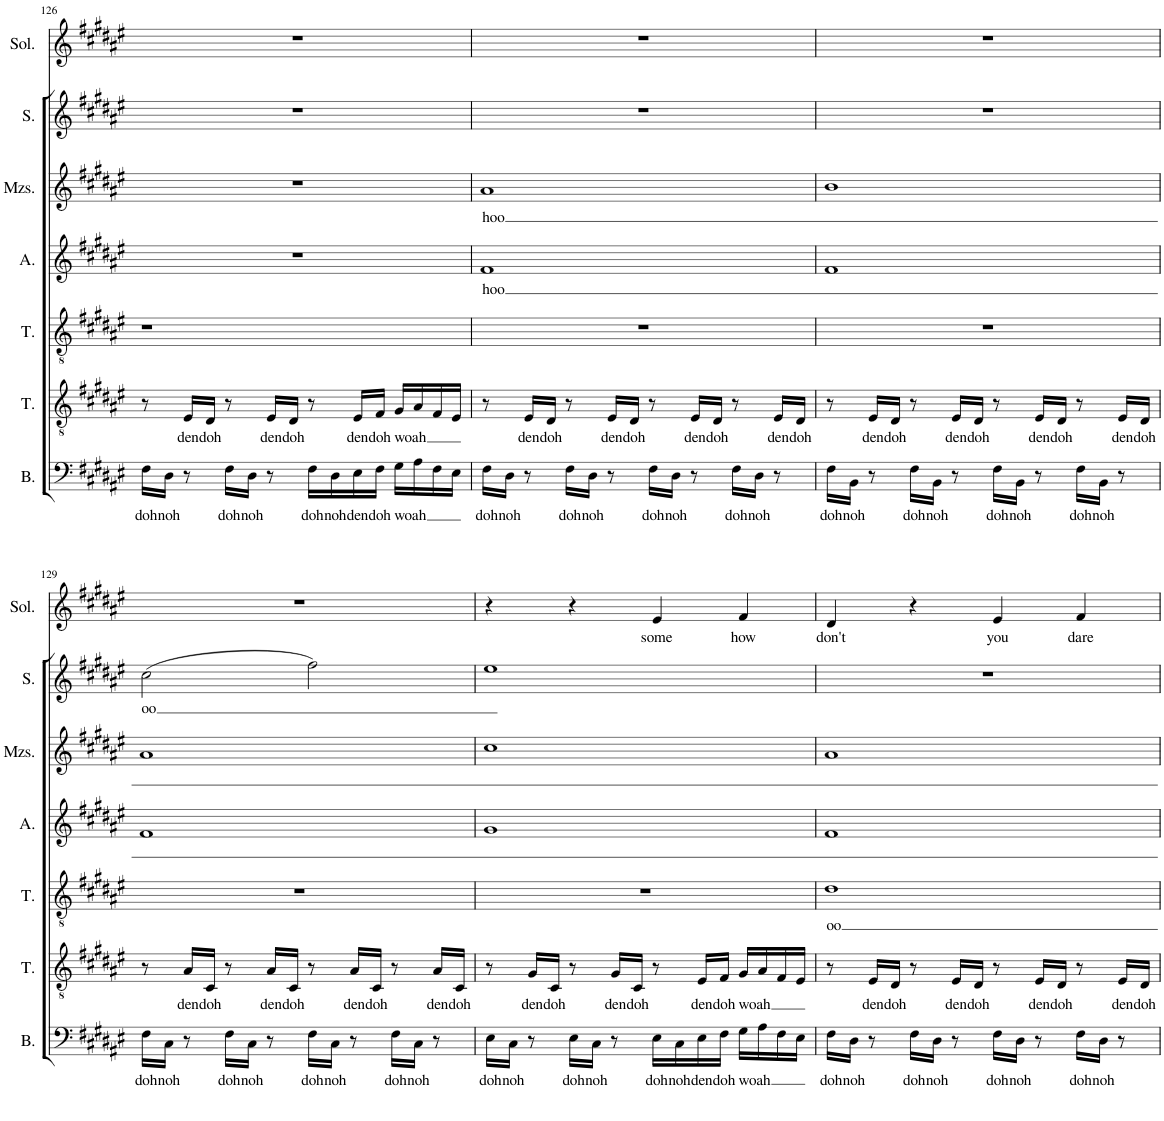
**kern	**text	**kern	**text	**kern	**text	**kern	**text	**kern	**text	**kern	**text	**kern	**text
*part7	*part7	*part6	*part6	*part5	*part5	*part4	*part4	*part3	*part3	*part2	*part2	*part1	*part1
*staff7	*staff7	*staff6	*staff6	*staff5	*staff5	*staff4	*staff4	*staff3	*staff3	*staff2	*staff2	*staff1	*staff1
*I"Bass	*	*I"Tenor	*	*I"Tenor	*	*I"Alto	*	*I"Mezzo-soprano	*	*I"Soprano	*	*I"Solo	*
*I'B.	*	*I'T.	*	*I'T.	*	*I'A.	*	*I'Mzs.	*	*I'S.	*	*I'Sol.	*
!!LO:PB:g=z
*clefF4	*	*clefGv2	*	*clefGv2	*	*clefG2	*	*clefG2	*	*clefG2	*	*clefG2	*
*k[f#c#g#d#a#e#]	*	*k[f#c#g#d#a#e#]	*	*k[f#c#g#d#a#e#]	*	*k[f#c#g#d#a#e#]	*	*k[f#c#g#d#a#e#]	*	*k[f#c#g#d#a#e#]	*	*k[f#c#g#d#a#e#]	*
*M4/4	*	*M4/4	*	*M4/4	*	*M4/4	*	*M4/4	*	*M4/4	*	*M4/4	*
=126	=126	=126	=126	=126	=126	=126	=126	=126	=126	=126	=126	=126	=126
!	!LO:LY:b	!	!	!	!	!	!	!	!	!	!	!	!
16F#\LL	doh	8r	.	1r	.	1r	.	1r	.	1r	.	1r	.
!	!LO:LY:b	!	!	!	!	!	!	!	!	!	!	!	!
16D#\JJ	noh	.	.	.	.	.	.	.	.	.	.	.	.
!	!	!	!LO:LY:b	!	!	!	!	!	!	!	!	!	!
8r	.	16E#/LL	den	.	.	.	.	.	.	.	.	.	.
!	!	!	!LO:LY:b	!	!	!	!	!	!	!	!	!	!
.	.	16D#/JJ	doh	.	.	.	.	.	.	.	.	.	.
!	!LO:LY:b	!	!	!	!	!	!	!	!	!	!	!	!
16F#\LL	doh	8r	.	.	.	.	.	.	.	.	.	.	.
!	!LO:LY:b	!	!	!	!	!	!	!	!	!	!	!	!
16D#\JJ	noh	.	.	.	.	.	.	.	.	.	.	.	.
!	!	!	!LO:LY:b	!	!	!	!	!	!	!	!	!	!
8r	.	16E#/LL	den	.	.	.	.	.	.	.	.	.	.
!	!	!	!LO:LY:b	!	!	!	!	!	!	!	!	!	!
.	.	16D#/JJ	doh	.	.	.	.	.	.	.	.	.	.
!	!LO:LY:b	!	!	!	!	!	!	!	!	!	!	!	!
16F#\LL	doh	8r	.	.	.	.	.	.	.	.	.	.	.
!	!LO:LY:b	!	!	!	!	!	!	!	!	!	!	!	!
16D#\	noh	.	.	.	.	.	.	.	.	.	.	.	.
!	!LO:LY:b	!	!LO:LY:b	!	!	!	!	!	!	!	!	!	!
16E#\	den	16E#/LL	den	.	.	.	.	.	.	.	.	.	.
!	!LO:LY:b	!	!LO:LY:b	!	!	!	!	!	!	!	!	!	!
16F#\JJ	doh	16F#/JJ	doh	.	.	.	.	.	.	.	.	.	.
!	!LO:LY:b	!	!LO:LY:b	!	!	!	!	!	!	!	!	!	!
16G#\LL	woah	16G#/LL	woah	.	.	.	.	.	.	.	.	.	.
16A#\	.	16A#/	.	.	.	.	.	.	.	.	.	.	.
16F#\	.	16F#/	.	.	.	.	.	.	.	.	.	.	.
16E#\JJ	.	16E#/JJ	.	.	.	.	.	.	.	.	.	.	.
=127	=127	=127	=127	=127	=127	=127	=127	=127	=127	=127	=127	=127	=127
!	!LO:LY:b	!	!	!	!	!	!LO:LY:b	!	!LO:LY:b	!	!	!	!
16F#\LL	doh	8r	.	1r	.	1f#	hoo	1a#	hoo	1r	.	1r	.
!	!LO:LY:b	!	!	!	!	!	!	!	!	!	!	!	!
16D#\JJ	noh	.	.	.	.	.	.	.	.	.	.	.	.
!	!	!	!LO:LY:b	!	!	!	!	!	!	!	!	!	!
8r	.	16E#/LL	den	.	.	.	.	.	.	.	.	.	.
!	!	!	!LO:LY:b	!	!	!	!	!	!	!	!	!	!
.	.	16D#/JJ	doh	.	.	.	.	.	.	.	.	.	.
!	!LO:LY:b	!	!	!	!	!	!	!	!	!	!	!	!
16F#\LL	doh	8r	.	.	.	.	.	.	.	.	.	.	.
!	!LO:LY:b	!	!	!	!	!	!	!	!	!	!	!	!
16D#\JJ	noh	.	.	.	.	.	.	.	.	.	.	.	.
!	!	!	!LO:LY:b	!	!	!	!	!	!	!	!	!	!
8r	.	16E#/LL	den	.	.	.	.	.	.	.	.	.	.
!	!	!	!LO:LY:b	!	!	!	!	!	!	!	!	!	!
.	.	16D#/JJ	doh	.	.	.	.	.	.	.	.	.	.
!	!LO:LY:b	!	!	!	!	!	!	!	!	!	!	!	!
16F#\LL	doh	8r	.	.	.	.	.	.	.	.	.	.	.
!	!LO:LY:b	!	!	!	!	!	!	!	!	!	!	!	!
16D#\JJ	noh	.	.	.	.	.	.	.	.	.	.	.	.
!	!	!	!LO:LY:b	!	!	!	!	!	!	!	!	!	!
8r	.	16E#/LL	den	.	.	.	.	.	.	.	.	.	.
!	!	!	!LO:LY:b	!	!	!	!	!	!	!	!	!	!
.	.	16D#/JJ	doh	.	.	.	.	.	.	.	.	.	.
!	!LO:LY:b	!	!	!	!	!	!	!	!	!	!	!	!
16F#\LL	doh	8r	.	.	.	.	.	.	.	.	.	.	.
!	!LO:LY:b	!	!	!	!	!	!	!	!	!	!	!	!
16D#\JJ	noh	.	.	.	.	.	.	.	.	.	.	.	.
!	!	!	!LO:LY:b	!	!	!	!	!	!	!	!	!	!
8r	.	16E#/LL	den	.	.	.	.	.	.	.	.	.	.
!	!	!	!LO:LY:b	!	!	!	!	!	!	!	!	!	!
.	.	16D#/JJ	doh	.	.	.	.	.	.	.	.	.	.
=128	=128	=128	=128	=128	=128	=128	=128	=128	=128	=128	=128	=128	=128
!	!LO:LY:b	!	!	!	!	!	!	!	!	!	!	!	!
16F#\LL	doh	8r	.	1r	.	1f#	.	1b	.	1r	.	1r	.
!	!LO:LY:b	!	!	!	!	!	!	!	!	!	!	!	!
16BB\JJ	noh	.	.	.	.	.	.	.	.	.	.	.	.
!	!	!	!LO:LY:b	!	!	!	!	!	!	!	!	!	!
8r	.	16E#/LL	den	.	.	.	.	.	.	.	.	.	.
!	!	!	!LO:LY:b	!	!	!	!	!	!	!	!	!	!
.	.	16D#/JJ	doh	.	.	.	.	.	.	.	.	.	.
!	!LO:LY:b	!	!	!	!	!	!	!	!	!	!	!	!
16F#\LL	doh	8r	.	.	.	.	.	.	.	.	.	.	.
!	!LO:LY:b	!	!	!	!	!	!	!	!	!	!	!	!
16BB\JJ	noh	.	.	.	.	.	.	.	.	.	.	.	.
!	!	!	!LO:LY:b	!	!	!	!	!	!	!	!	!	!
8r	.	16E#/LL	den	.	.	.	.	.	.	.	.	.	.
!	!	!	!LO:LY:b	!	!	!	!	!	!	!	!	!	!
.	.	16D#/JJ	doh	.	.	.	.	.	.	.	.	.	.
!	!LO:LY:b	!	!	!	!	!	!	!	!	!	!	!	!
16F#\LL	doh	8r	.	.	.	.	.	.	.	.	.	.	.
!	!LO:LY:b	!	!	!	!	!	!	!	!	!	!	!	!
16BB\JJ	noh	.	.	.	.	.	.	.	.	.	.	.	.
!	!	!	!LO:LY:b	!	!	!	!	!	!	!	!	!	!
8r	.	16E#/LL	den	.	.	.	.	.	.	.	.	.	.
!	!	!	!LO:LY:b	!	!	!	!	!	!	!	!	!	!
.	.	16D#/JJ	doh	.	.	.	.	.	.	.	.	.	.
!	!LO:LY:b	!	!	!	!	!	!	!	!	!	!	!	!
16F#\LL	doh	8r	.	.	.	.	.	.	.	.	.	.	.
!	!LO:LY:b	!	!	!	!	!	!	!	!	!	!	!	!
16BB\JJ	noh	.	.	.	.	.	.	.	.	.	.	.	.
!	!	!	!LO:LY:b	!	!	!	!	!	!	!	!	!	!
8r	.	16E#/LL	den	.	.	.	.	.	.	.	.	.	.
!	!	!	!LO:LY:b	!	!	!	!	!	!	!	!	!	!
.	.	16D#/JJ	doh	.	.	.	.	.	.	.	.	.	.
!!LO:LB:g=z
=129	=129	=129	=129	=129	=129	=129	=129	=129	=129	=129	=129	=129	=129
!	!LO:LY:b	!	!	!	!	!	!	!	!	!	!LO:LY:b	!	!
16F#\LL	doh	8r	.	1r	.	1f#	.	1a#	.	(2cc#\	oo	1r	.
!	!LO:LY:b	!	!	!	!	!	!	!	!	!	!	!	!
16C#\JJ	noh	.	.	.	.	.	.	.	.	.	.	.	.
!	!	!	!LO:LY:b	!	!	!	!	!	!	!	!	!	!
8r	.	16A#/LL	den	.	.	.	.	.	.	.	.	.	.
!	!	!	!LO:LY:b	!	!	!	!	!	!	!	!	!	!
.	.	16C#/JJ	doh	.	.	.	.	.	.	.	.	.	.
!	!LO:LY:b	!	!	!	!	!	!	!	!	!	!	!	!
16F#\LL	doh	8r	.	.	.	.	.	.	.	.	.	.	.
!	!LO:LY:b	!	!	!	!	!	!	!	!	!	!	!	!
16C#\JJ	noh	.	.	.	.	.	.	.	.	.	.	.	.
!	!	!	!LO:LY:b	!	!	!	!	!	!	!	!	!	!
8r	.	16A#/LL	den	.	.	.	.	.	.	.	.	.	.
!	!	!	!LO:LY:b	!	!	!	!	!	!	!	!	!	!
.	.	16C#/JJ	doh	.	.	.	.	.	.	.	.	.	.
!	!LO:LY:b	!	!	!	!	!	!	!	!	!	!	!	!
16F#\LL	doh	8r	.	.	.	.	.	.	.	2ff#\)	.	.	.
!	!LO:LY:b	!	!	!	!	!	!	!	!	!	!	!	!
16C#\JJ	noh	.	.	.	.	.	.	.	.	.	.	.	.
!	!	!	!LO:LY:b	!	!	!	!	!	!	!	!	!	!
8r	.	16A#/LL	den	.	.	.	.	.	.	.	.	.	.
!	!	!	!LO:LY:b	!	!	!	!	!	!	!	!	!	!
.	.	16C#/JJ	doh	.	.	.	.	.	.	.	.	.	.
!	!LO:LY:b	!	!	!	!	!	!	!	!	!	!	!	!
16F#\LL	doh	8r	.	.	.	.	.	.	.	.	.	.	.
!	!LO:LY:b	!	!	!	!	!	!	!	!	!	!	!	!
16C#\JJ	noh	.	.	.	.	.	.	.	.	.	.	.	.
!	!	!	!LO:LY:b	!	!	!	!	!	!	!	!	!	!
8r	.	16A#/LL	den	.	.	.	.	.	.	.	.	.	.
!	!	!	!LO:LY:b	!	!	!	!	!	!	!	!	!	!
.	.	16C#/JJ	doh	.	.	.	.	.	.	.	.	.	.
=130	=130	=130	=130	=130	=130	=130	=130	=130	=130	=130	=130	=130	=130
!	!LO:LY:b	!	!	!	!	!	!	!	!	!	!	!	!
16E#\LL	doh	8r	.	1r	.	1g#	.	1cc#	.	1ee#	.	4r	.
!	!LO:LY:b	!	!	!	!	!	!	!	!	!	!	!	!
16C#\JJ	noh	.	.	.	.	.	.	.	.	.	.	.	.
!	!	!	!LO:LY:b	!	!	!	!	!	!	!	!	!	!
8r	.	16G#/LL	den	.	.	.	.	.	.	.	.	.	.
!	!	!	!LO:LY:b	!	!	!	!	!	!	!	!	!	!
.	.	16C#/JJ	doh	.	.	.	.	.	.	.	.	.	.
!	!LO:LY:b	!	!	!	!	!	!	!	!	!	!	!	!
16E#\LL	doh	8r	.	.	.	.	.	.	.	.	.	4r	.
!	!LO:LY:b	!	!	!	!	!	!	!	!	!	!	!	!
16C#\JJ	noh	.	.	.	.	.	.	.	.	.	.	.	.
!	!	!	!LO:LY:b	!	!	!	!	!	!	!	!	!	!
8r	.	16G#/LL	den	.	.	.	.	.	.	.	.	.	.
!	!	!	!LO:LY:b	!	!	!	!	!	!	!	!	!	!
.	.	16C#/JJ	doh	.	.	.	.	.	.	.	.	.	.
!	!LO:LY:b	!	!	!	!	!	!	!	!	!	!	!	!LO:LY:b
16E#\LL	doh	8r	.	.	.	.	.	.	.	.	.	4e#/	some
!	!LO:LY:b	!	!	!	!	!	!	!	!	!	!	!	!
16C#\	noh	.	.	.	.	.	.	.	.	.	.	.	.
!	!LO:LY:b	!	!LO:LY:b	!	!	!	!	!	!	!	!	!	!
16E#\	den	16E#/LL	den	.	.	.	.	.	.	.	.	.	.
!	!LO:LY:b	!	!LO:LY:b	!	!	!	!	!	!	!	!	!	!
16F#\JJ	doh	16F#/JJ	doh	.	.	.	.	.	.	.	.	.	.
!	!LO:LY:b	!	!LO:LY:b	!	!	!	!	!	!	!	!	!	!LO:LY:b
16G#\LL	woah	16G#/LL	woah	.	.	.	.	.	.	.	.	4f#/	how
16A#\	.	16A#/	.	.	.	.	.	.	.	.	.	.	.
16F#\	.	16F#/	.	.	.	.	.	.	.	.	.	.	.
16E#\JJ	.	16E#/JJ	.	.	.	.	.	.	.	.	.	.	.
=131	=131	=131	=131	=131	=131	=131	=131	=131	=131	=131	=131	=131	=131
!	!LO:LY:b	!	!	!	!LO:LY:b	!	!	!	!	!	!	!	!LO:LY:b
16F#\LL	doh	8r	.	1d#	oo	1f#	.	1a#	.	1r	.	4d#/	don't
!	!LO:LY:b	!	!	!	!	!	!	!	!	!	!	!	!
16D#\JJ	noh	.	.	.	.	.	.	.	.	.	.	.	.
!	!	!	!LO:LY:b	!	!	!	!	!	!	!	!	!	!
8r	.	16E#/LL	den	.	.	.	.	.	.	.	.	.	.
!	!	!	!LO:LY:b	!	!	!	!	!	!	!	!	!	!
.	.	16D#/JJ	doh	.	.	.	.	.	.	.	.	.	.
!	!LO:LY:b	!	!	!	!	!	!	!	!	!	!	!	!
16F#\LL	doh	8r	.	.	.	.	.	.	.	.	.	4r	.
!	!LO:LY:b	!	!	!	!	!	!	!	!	!	!	!	!
16D#\JJ	noh	.	.	.	.	.	.	.	.	.	.	.	.
!	!	!	!LO:LY:b	!	!	!	!	!	!	!	!	!	!
8r	.	16E#/LL	den	.	.	.	.	.	.	.	.	.	.
!	!	!	!LO:LY:b	!	!	!	!	!	!	!	!	!	!
.	.	16D#/JJ	doh	.	.	.	.	.	.	.	.	.	.
!	!LO:LY:b	!	!	!	!	!	!	!	!	!	!	!	!LO:LY:b
16F#\LL	doh	8r	.	.	.	.	.	.	.	.	.	4e#/	you
!	!LO:LY:b	!	!	!	!	!	!	!	!	!	!	!	!
16D#\JJ	noh	.	.	.	.	.	.	.	.	.	.	.	.
!	!	!	!LO:LY:b	!	!	!	!	!	!	!	!	!	!
8r	.	16E#/LL	den	.	.	.	.	.	.	.	.	.	.
!	!	!	!LO:LY:b	!	!	!	!	!	!	!	!	!	!
.	.	16D#/JJ	doh	.	.	.	.	.	.	.	.	.	.
!	!LO:LY:b	!	!	!	!	!	!	!	!	!	!	!	!LO:LY:b
16F#\LL	doh	8r	.	.	.	.	.	.	.	.	.	4f#/	dare
!	!LO:LY:b	!	!	!	!	!	!	!	!	!	!	!	!
16D#\JJ	noh	.	.	.	.	.	.	.	.	.	.	.	.
!	!	!	!LO:LY:b	!	!	!	!	!	!	!	!	!	!
8r	.	16E#/LL	den	.	.	.	.	.	.	.	.	.	.
!	!	!	!LO:LY:b	!	!	!	!	!	!	!	!	!	!
.	.	16D#/JJ	doh	.	.	.	.	.	.	.	.	.	.
=	=	=	=	=	=	=	=	=	=	=	=	=	=
*-	*-	*-	*-	*-	*-	*-	*-	*-	*-	*-	*-	*-	*-
